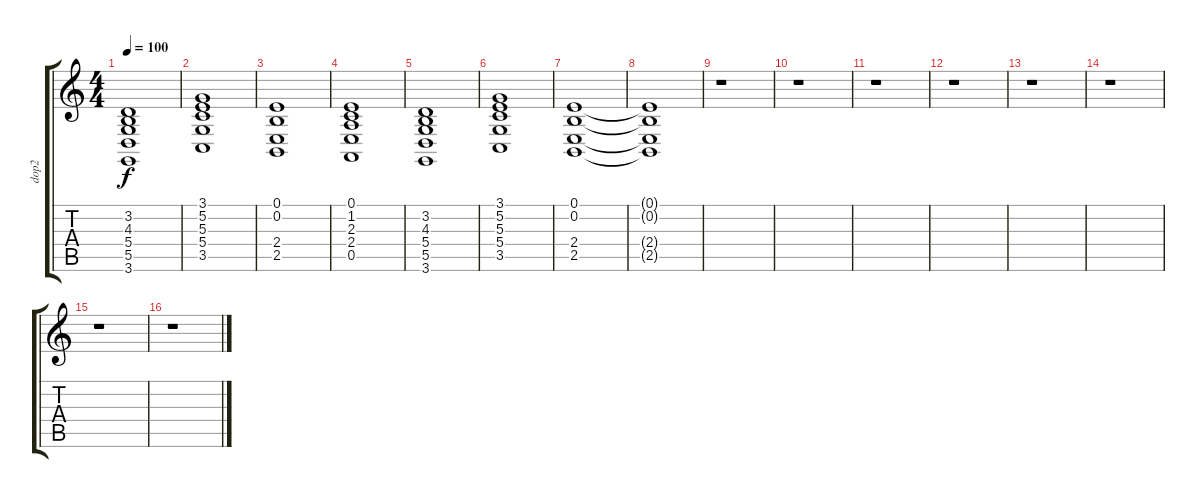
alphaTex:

\track ("dop2" "dop2") {instrument electricgrandpiano}
\staff {score tabs}
\tuning (E4 B3 G3 D3 A2 E2) {hide}
\ts (4 4)
\tempo 100
\clef g2
\ks c
(3.2 4.3 5.4 5.5 3.6).1{dy f} |
(3.1 5.2 5.3 5.4 3.5).1 |
(0.1 0.2 2.4 2.5).1 |
(0.1 1.2 2.3 2.4 0.5).1 |
(3.2 4.3 5.4 5.5 3.6).1 |
(3.1 5.2 5.3 5.4 3.5).1 |
(0.1 0.2 2.4 2.5).1{volume 13} |
(0.1{t} 0.2{t} 2.4{t} 2.5{t}).1 |
r.1 |
r.1 |
r.1 |
r.1 |
r.1 |
r.1 |
r.1 |
r.1
